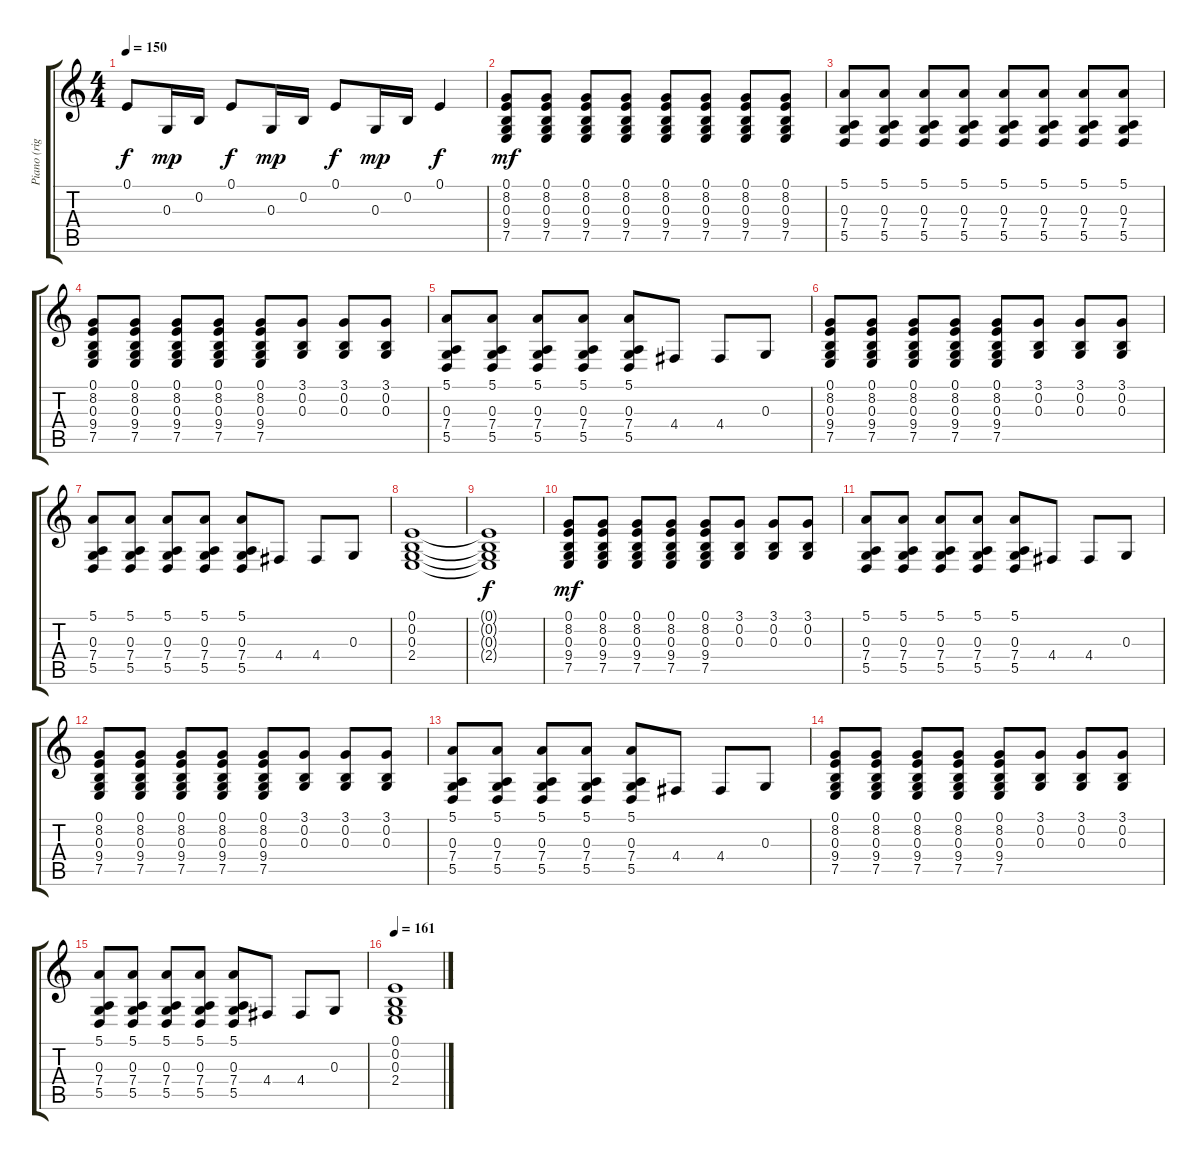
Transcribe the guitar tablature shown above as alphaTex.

\track ("Piano (right)" "Piano (rig") {instrument electricgrandpiano}
\staff {score tabs}
\tuning (E4 B3 G3 D3 A2 E2) {hide}
\ts (4 4)
\tempo 150
\clef g2
\ks c
0.1.8{dy f} 0.3.16{dy mp} 0.2.16 0.1.8{dy f} 0.3.16{dy mp} 0.2.16 0.1.8{dy f} 0.3.16{dy mp} 0.2.16 0.1.4{dy f} |
(0.1 8.2 0.3 9.4 7.5).8{dy mf} (0.1 8.2 0.3 9.4 7.5).8 (0.1 8.2 0.3 9.4 7.5).8 (0.1 8.2 0.3 9.4 7.5).8 (0.1 8.2 0.3 9.4 7.5).8 (0.1 8.2 0.3 9.4 7.5).8 (0.1 8.2 0.3 9.4 7.5).8 (0.1 8.2 0.3 9.4 7.5).8 |
(5.1 0.3 7.4 5.5).8 (5.1 0.3 7.4 5.5).8 (5.1 0.3 7.4 5.5).8 (5.1 0.3 7.4 5.5).8 (5.1 0.3 7.4 5.5).8 (5.1 0.3 7.4 5.5).8 (5.1 0.3 7.4 5.5).8 (5.1 0.3 7.4 5.5).8 |
(0.1 8.2 0.3 9.4 7.5).8 (0.1 8.2 0.3 9.4 7.5).8 (0.1 8.2 0.3 9.4 7.5).8 (0.1 8.2 0.3 9.4 7.5).8 (0.1 8.2 0.3 9.4 7.5).8 (3.1 0.2 0.3).8 (3.1 0.2 0.3).8 (3.1 0.2 0.3).8 |
(5.1 0.3 7.4 5.5).8 (5.1 0.3 7.4 5.5).8 (5.1 0.3 7.4 5.5).8 (5.1 0.3 7.4 5.5).8 (5.1 0.3 7.4 5.5).8 4.4.8 4.4.8 0.3.8 |
(0.1 8.2 0.3 9.4 7.5).8 (0.1 8.2 0.3 9.4 7.5).8 (0.1 8.2 0.3 9.4 7.5).8 (0.1 8.2 0.3 9.4 7.5).8 (0.1 8.2 0.3 9.4 7.5).8 (3.1 0.2 0.3).8 (3.1 0.2 0.3).8 (3.1 0.2 0.3).8 |
(5.1 0.3 7.4 5.5).8 (5.1 0.3 7.4 5.5).8 (5.1 0.3 7.4 5.5).8 (5.1 0.3 7.4 5.5).8 (5.1 0.3 7.4 5.5).8 4.4.8 4.4.8 0.3.8 |
(0.1 0.2 0.3 2.4).1 |
(0.1{t} 0.2{t} 0.3{t} 2.4{t}).1{dy f} |
(0.1 8.2 0.3 9.4 7.5).8{dy mf} (0.1 8.2 0.3 9.4 7.5).8 (0.1 8.2 0.3 9.4 7.5).8 (0.1 8.2 0.3 9.4 7.5).8 (0.1 8.2 0.3 9.4 7.5).8 (3.1 0.2 0.3).8 (3.1 0.2 0.3).8 (3.1 0.2 0.3).8 |
(5.1 0.3 7.4 5.5).8 (5.1 0.3 7.4 5.5).8 (5.1 0.3 7.4 5.5).8 (5.1 0.3 7.4 5.5).8 (5.1 0.3 7.4 5.5).8 4.4.8 4.4.8 0.3.8 |
(0.1 8.2 0.3 9.4 7.5).8 (0.1 8.2 0.3 9.4 7.5).8 (0.1 8.2 0.3 9.4 7.5).8 (0.1 8.2 0.3 9.4 7.5).8 (0.1 8.2 0.3 9.4 7.5).8 (3.1 0.2 0.3).8 (3.1 0.2 0.3).8 (3.1 0.2 0.3).8 |
(5.1 0.3 7.4 5.5).8 (5.1 0.3 7.4 5.5).8 (5.1 0.3 7.4 5.5).8 (5.1 0.3 7.4 5.5).8 (5.1 0.3 7.4 5.5).8 4.4.8 4.4.8 0.3.8 |
(0.1 8.2 0.3 9.4 7.5).8 (0.1 8.2 0.3 9.4 7.5).8 (0.1 8.2 0.3 9.4 7.5).8 (0.1 8.2 0.3 9.4 7.5).8 (0.1 8.2 0.3 9.4 7.5).8 (3.1 0.2 0.3).8 (3.1 0.2 0.3).8 (3.1 0.2 0.3).8 |
(5.1 0.3 7.4 5.5).8 (5.1 0.3 7.4 5.5).8 (5.1 0.3 7.4 5.5).8 (5.1 0.3 7.4 5.5).8 (5.1 0.3 7.4 5.5).8 4.4.8 4.4.8 0.3.8 |
\tempo 161
(0.1 0.2 0.3 2.4).1
